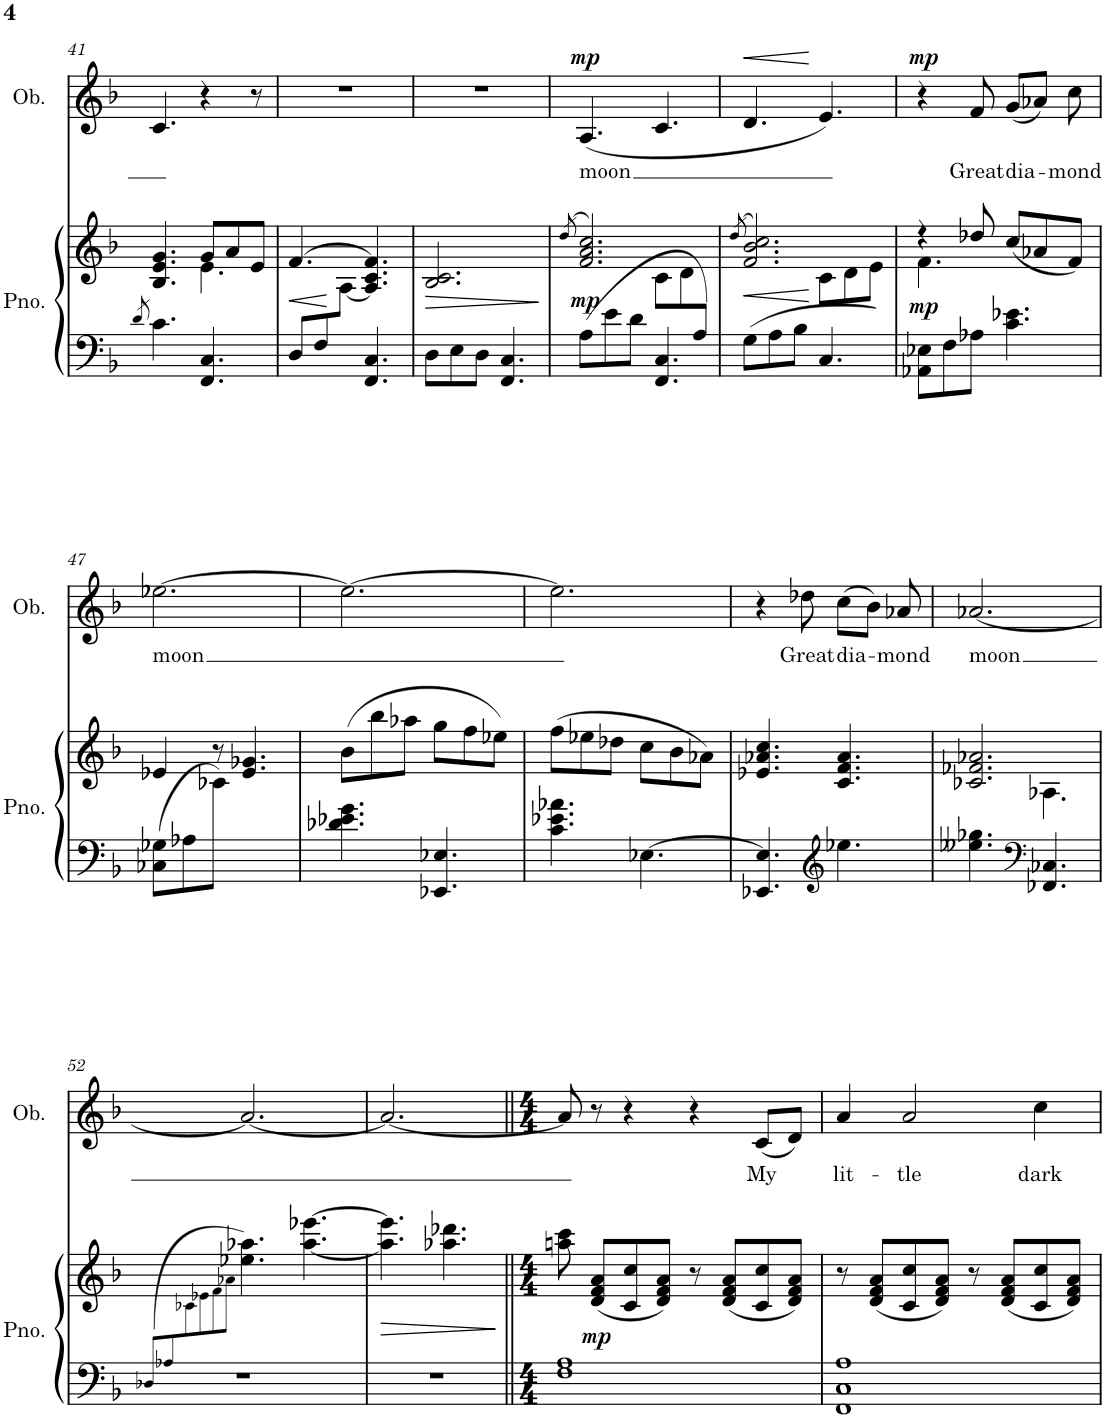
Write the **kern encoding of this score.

**kern	**kern	**dynam	**kern	**text	**dynam
*part2	*part2	*part2	*part1	*part1	*part1
*staff3	*staff2	*staff2/3	*staff1	*staff1	*staff1
*I"Piano	*	*	*I"Oboe	*	*
*I'Pno.	*	*	*I'Ob.	*	*
!!LO:PB:g=z
*clefF4	*clefG2	*	*clefG2	*	*
*k[b-]	*k[b-]	*	*k[b-]	*	*
*M6/8	*M6/8	*	*M6/8	*	*
=41	=41	=41	=41	=41	=41
8qd/	.	.	.	.	.
*	*^	*	*	*	*
4.c\	4.B-/ 4.e/ 4.g/	4.ryy	.	4.c/	.	.
4.FF/ 4.C/	8g/L	4.e\	.	4r	.	.
.	8a/	.	.	.	.	.
.	8e/J	.	.	8r	.	.
=42	=42	=42	=42	=42	=42	=42
!	!	!	!LO:HP:b	!	!	!
8D/L	[>4.f/	4ryy	<	2.r	.	.
8F/	.	.	.	.	.	.
8ryy	.	[<8A\J	.	.	.	.
4.FF/ 4.C/	4.A/] 4.c/ 4.f/]	4.ryy	[	.	.	.
=43	=43	=43	=43	=43	=43	=43
!	!	!	!LO:HP:b	!	!	!
*	*v	*v	*	*	*	*
8D\L	2.B-/ 2.c/	>	2.r	.	.
8E\	.	.	.	.	.
8D\J	.	.	.	.	.
4.FF/ 4.C/	.	.	.	.	.
.	.	]	.	.	.
=44	=44	=44	=44	=44	=44
.	(8qdd/	.	.	.	.
*^	*^	*	*	*	*
!	!	!	!	!LO:DY:b	!	!LO:LY:b	!LO:DY:a
8ryy	(8A\L	2.f/ 2.a/ 2.cc/)	4.ryy	mp	(4.A/	moon	mp
.	8e\	.	.	.	.	.	.
.	8d\J	.	.	.	.	.	.
.	4.FF/ 4.C/	.	8c\L	.	4.c/	.	.
.	.	.	8d\	.	.	.	.
8A/J	.	.	8ryy	.	.	.	.
*v	*v	*	*	*	*	*	*
=45	=45	=45	=45	=45	=45	=45
.	8qdd/	.	.	.	.	.
!	!	!	!	!	!	!LO:HP:b
(8G\L	2.f/ 2.b-/ 2.cc/)	4.ryy	.	4.d/	.	<
8A\	.	.	.	.	.	.
8B-\J	.	.	.	.	.	.
4.C/	.	8c\L	.	4.e/)	.	[
.	.	8d\	.	.	.	.
.	.	(8e\J	.	.	.	.
=46	=46	=46	=46	=46	=46	=46
!	!	!	!LO:DY:b	!	!	!LO:DY:a
8AA-X\ 8E-X\L	4r	4.f\	mp	4r	.	mp
8F\	.	.	.	.	.	.
!	!	!	!	!	!LO:LY:b	!
8A-X\J	8dd-X/	.	.	8f/	Great	.
!	!	!	!	!	!LO:LY:b	!
4.c\ 4.e-X\	8cc/L	4.ryy	.	(8g/L	dia-	.
.	8a-X/	.	.	8a-X/J)	.	.
!	!	!	!	!	!LO:LY:b	!
.	8f/J)	.	.	8cc\	-mond	.
!!LO:LB:g=z
=47	=47	=47	=47	=47	=47	=47
!	!	!	!	!	!LO:LY:b	!
(8C-X\ 8G-X\L	4e-X/	4ryy	.	[2.ee-X\	moon	.
8A-X\	.	.	.	.	.	.
8ryy	8r	8c-X\J)	.	.	.	.
4.ryy	4.e-/ 4.g-X/	4.ryy	.	.	.	.
*	*v	*v	*	*	*	*
=48	=48	=48	=48	=48	=48
4.d-X\ 4.e-X\ 4.g\	(8b-\L	.	2.ee-\_	.	.
.	8bb-\	.	.	.	.
.	8aa-X\J	.	.	.	.
4.EE-X/ 4.E-X/	8gg\L	.	.	.	.
.	8ff\	.	.	.	.
.	8ee-X\J)	.	.	.	.
=49	=49	=49	=49	=49	=49
4.c\ 4.e-X\ 4.a-X\	(8ff\L	.	2.ee-\]	.	.
.	8ee-X\	.	.	.	.
.	8dd-X\J	.	.	.	.
[4.E-X\	8cc\L	.	.	.	.
.	8b-\	.	.	.	.
.	8a-X\J)	.	.	.	.
=50	=50	=50	=50	=50	=50
4.EE-X/ 4.E-/]	4.e-X/ 4.a-X/ 4.cc/	.	4r	.	.
!	!	!	!	!LO:LY:b	!
.	.	.	8dd-X\	Great	.
*clefG2	*	*	*	*	*
!	!	!	!	!LO:LY:b	!
4.ee-X\	4.c/ 4.f/ 4.a-/	.	(8cc\L	dia-	.
.	.	.	8b-\J)	.	.
!	!	!	!	!LO:LY:b	!
.	.	.	8a-X/	-mond	.
=51	=51	=51	=51	=51	=51
*	*^	*	*	*	*
!	!	!	!	!	!LO:LY:b	!
4.ee--X\ 4.gg-X\	2.c-X/ 2.f-X/ 2.a-X/	4.ryy	.	[2.a-X/	moon	.
*clefF4	*	*	*	*	*	*
4.FF-X/ 4.C-X/	.	4.A-X\	.	.	.	.
*	*v	*v	*	*	*	*
!!LO:LB:g=z
=52	=52	=52	=52	=52	=52
.	8qc-X\	.	.	.	.
.	8qe-X\	.	.	.	.
8qD-X/L	8qf\	.	.	.	.
8qA-X/	8qa-X\J	.	.	.	.
*^	*	*	*	*	*
2.ryy	2.r	4.ee-X\ 4.aa-X\	.	2.a-/_	.	.
.	.	[4.aa-\ [4.eee-X\	.	.	.	.
*v	*v	*	*	*	*	*
=53	=53	=53	=53	=53	=53
!	!	!LO:HP:b	!	!	!
2.r	4.aa-\] 4.eee-\]	>	2.a-/_	.	.
.	4.aa-X\ 4.ddd-X\	.	.	.	.
.	.	]	.	.	.
=54||	=54||	=54||	=54||	=54||	=54||
*M4/4	*M4/4	*	*M4/4	*	*
1F 1A	8aan\ 8ccc\	.	8a-/]	.	.
!	!	!LO:DY:b	!	!	!
.	(8d/ 8f/ 8a/L	mp	8r	.	.
.	8c/ 8cc/	.	4r	.	.
.	8d/ 8f/ 8a/J)	.	.	.	.
.	8r	.	4r	.	.
.	(8d/ 8f/ 8a/L	.	.	.	.
!	!	!	!	!LO:LY:b	!
.	8c/ 8cc/	.	(8c/L	My	.
.	8d/ 8f/ 8a/J)	.	8d/J)	.	.
=55	=55	=55	=55	=55	=55
!	!	!	!	!LO:LY:b	!
1FF 1C 1A	8r	.	4a/	lit-	.
.	(8d/ 8f/ 8a/L	.	.	.	.
!	!	!	!	!LO:LY:b	!
.	8c/ 8cc/	.	2a/	-tle	.
.	8d/ 8f/ 8a/J)	.	.	.	.
.	8r	.	.	.	.
.	(8d/ 8f/ 8a/L	.	.	.	.
!	!	!	!	!LO:LY:b	!
.	8c/ 8cc/	.	4cc\	dark	.
.	8d/ 8f/ 8a/J)	.	.	.	.
=	=	=	=	=	=
*-	*-	*-	*-	*-	*-
